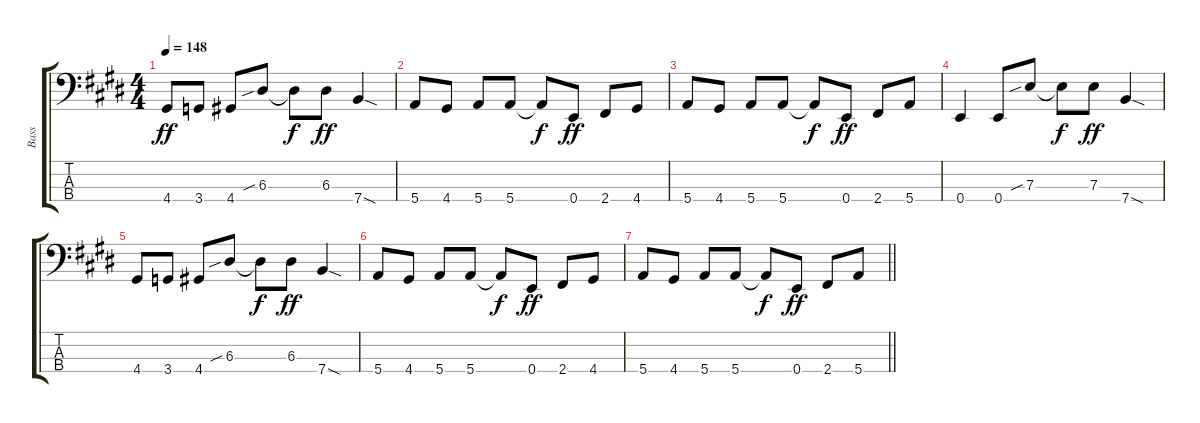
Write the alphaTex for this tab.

\track ("Bass" "Bass") {instrument electricbasspick}
\staff {score tabs}
\tuning (G2 D2 A1 E1) {hide}
\ts (4 4)
\tempo 148
\clef f4
\ks e
4.4.8{dy ff} 3.4.8 4.4.8 6.3{sib}.8 6.3{t}.8{dy f} 6.3.8{dy ff} 7.4{sod}.4 |
5.4.8 4.4.8 5.4.8 5.4.8 5.4{t}.8{dy f} 0.4.8{dy ff} 2.4.8 4.4.8 |
5.4.8 4.4.8 5.4.8 5.4.8 5.4{t}.8{dy f} 0.4.8{dy ff} 2.4.8 5.4.8 |
0.4.4 0.4.8 7.3{sib}.8 7.3{t}.8{dy f} 7.3.8{dy ff} 7.4{sod}.4 |
4.4.8 3.4.8 4.4.8 6.3{sib}.8 6.3{t}.8{dy f} 6.3.8{dy ff} 7.4{sod}.4 |
5.4.8 4.4.8 5.4.8 5.4.8 5.4{t}.8{dy f} 0.4.8{dy ff} 2.4.8 4.4.8 |
\barLineRight lightlight
5.4.8 4.4.8 5.4.8 5.4.8 5.4{t}.8{dy f} 0.4.8{dy ff} 2.4.8 5.4.8
